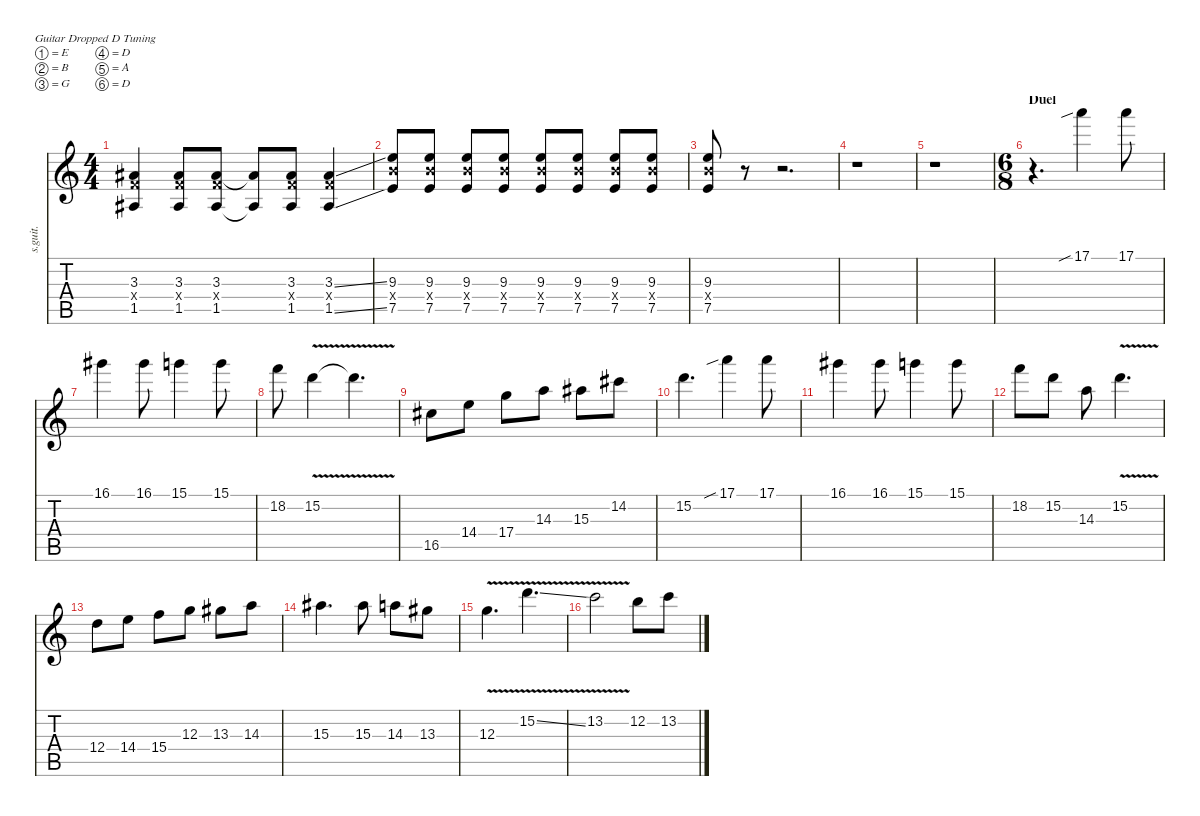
\defaultSystemsLayout 4
\hideDynamics
\bracketExtendMode nobrackets
\track ("Lead - Synyster Gates" "s.guit.") {instrument distortionguitar}
\staff {score tabs}
\tuning (E4 B3 G3 D3 A2 D2)
\ts (4 4)
\tempo (130 hide)
\clef g2
\ks c
(3.3{acc #} 3.4{x} 1.5{acc #}).4{lyrics (0 "") lyrics (1 "") lyrics (2 "") lyrics (3 "") lyrics (4 "") dy f} (3.3{acc #} 3.4{x} 1.5{acc #}).8{lyrics (0 "") lyrics (1 "") lyrics (2 "") lyrics (3 "") lyrics (4 "")} (3.3{acc #} 3.4{x} 1.5{acc #}).8{lyrics (0 "") lyrics (1 "") lyrics (2 "") lyrics (3 "") lyrics (4 "")} (3.3{t acc #} 1.5{t acc #}).8{lyrics (0 "") lyrics (1 "") lyrics (2 "") lyrics (3 "") lyrics (4 "")} (3.3{acc #} 3.4{x} 1.5{acc #}).8{lyrics (0 "") lyrics (1 "") lyrics (2 "") lyrics (3 "") lyrics (4 "")} (3.3{ss acc #} 3.4{x} 1.5{ss acc #}).4{lyrics (0 "") lyrics (1 "") lyrics (2 "") lyrics (3 "") lyrics (4 "")} |
(9.3 9.4{x} 7.5).8{lyrics (0 "") lyrics (1 "") lyrics (2 "") lyrics (3 "") lyrics (4 "")} (9.3 9.4{x} 7.5).8{lyrics (0 "") lyrics (1 "") lyrics (2 "") lyrics (3 "") lyrics (4 "")} (9.3 9.4{x} 7.5).8{lyrics (0 "") lyrics (1 "") lyrics (2 "") lyrics (3 "") lyrics (4 "")} (9.3 9.4{x} 7.5).8{lyrics (0 "") lyrics (1 "") lyrics (2 "") lyrics (3 "") lyrics (4 "")} (9.3 9.4{x} 7.5).8{lyrics (0 "") lyrics (1 "") lyrics (2 "") lyrics (3 "") lyrics (4 "")} (9.3 9.4{x} 7.5).8{lyrics (0 "") lyrics (1 "") lyrics (2 "") lyrics (3 "") lyrics (4 "")} (9.3 9.4{x} 7.5).8{lyrics (0 "") lyrics (1 "") lyrics (2 "") lyrics (3 "") lyrics (4 "")} (9.3 9.4{x} 7.5).8{lyrics (0 "") lyrics (1 "") lyrics (2 "") lyrics (3 "") lyrics (4 "")} |
(9.3 9.4{x} 7.5).8{lyrics (0 "") lyrics (1 "") lyrics (2 "") lyrics (3 "") lyrics (4 "")} r.8 r.2{d} |
r.1 |
r.1 |
\ts (6 8)
\beaming (8 2 2 2 2)
\section ("" "Duel")
r.4{d} 17.1{sib}.4{lyrics (0 "") lyrics (1 "") lyrics (2 "") lyrics (3 "") lyrics (4 "")} 17.1.8{lyrics (0 "") lyrics (1 "") lyrics (2 "") lyrics (3 "") lyrics (4 "")} |
16.1{acc #}.4{lyrics (0 "") lyrics (1 "") lyrics (2 "") lyrics (3 "") lyrics (4 "")} 16.1{acc #}.8{lyrics (0 "") lyrics (1 "") lyrics (2 "") lyrics (3 "") lyrics (4 "")} 15.1.4{lyrics (0 "") lyrics (1 "") lyrics (2 "") lyrics (3 "") lyrics (4 "")} 15.1.8{lyrics (0 "") lyrics (1 "") lyrics (2 "") lyrics (3 "") lyrics (4 "")} |
18.2.8{lyrics (0 "") lyrics (1 "") lyrics (2 "") lyrics (3 "") lyrics (4 "")} 15.2{v}.4{lyrics (0 "") lyrics (1 "") lyrics (2 "") lyrics (3 "") lyrics (4 "")} 15.2{v t}.4{d lyrics (0 "") lyrics (1 "") lyrics (2 "") lyrics (3 "") lyrics (4 "")} |
16.5{acc #}.8{lyrics (0 "") lyrics (1 "") lyrics (2 "") lyrics (3 "") lyrics (4 "")} 14.4.8{lyrics (0 "") lyrics (1 "") lyrics (2 "") lyrics (3 "") lyrics (4 "")} 17.4.8{lyrics (0 "") lyrics (1 "") lyrics (2 "") lyrics (3 "") lyrics (4 "")} 14.3.8{lyrics (0 "") lyrics (1 "") lyrics (2 "") lyrics (3 "") lyrics (4 "")} 15.3{acc #}.8{lyrics (0 "") lyrics (1 "") lyrics (2 "") lyrics (3 "") lyrics (4 "")} 14.2{acc #}.8{lyrics (0 "") lyrics (1 "") lyrics (2 "") lyrics (3 "") lyrics (4 "")} |
15.2.4{d lyrics (0 "") lyrics (1 "") lyrics (2 "") lyrics (3 "") lyrics (4 "")} 17.1{sib}.4{lyrics (0 "") lyrics (1 "") lyrics (2 "") lyrics (3 "") lyrics (4 "")} 17.1.8{lyrics (0 "") lyrics (1 "") lyrics (2 "") lyrics (3 "") lyrics (4 "")} |
16.1{acc #}.4{lyrics (0 "") lyrics (1 "") lyrics (2 "") lyrics (3 "") lyrics (4 "")} 16.1{acc #}.8{lyrics (0 "") lyrics (1 "") lyrics (2 "") lyrics (3 "") lyrics (4 "")} 15.1.4{lyrics (0 "") lyrics (1 "") lyrics (2 "") lyrics (3 "") lyrics (4 "")} 15.1.8{lyrics (0 "") lyrics (1 "") lyrics (2 "") lyrics (3 "") lyrics (4 "")} |
18.2.8{lyrics (0 "") lyrics (1 "") lyrics (2 "") lyrics (3 "") lyrics (4 "")} 15.2.8{lyrics (0 "") lyrics (1 "") lyrics (2 "") lyrics (3 "") lyrics (4 "")} 14.3.8{lyrics (0 "") lyrics (1 "") lyrics (2 "") lyrics (3 "") lyrics (4 "")} 15.2{v}.4{d lyrics (0 "") lyrics (1 "") lyrics (2 "") lyrics (3 "") lyrics (4 "")} |
12.4.8{lyrics (0 "") lyrics (1 "") lyrics (2 "") lyrics (3 "") lyrics (4 "")} 14.4.8{lyrics (0 "") lyrics (1 "") lyrics (2 "") lyrics (3 "") lyrics (4 "")} 15.4.8{lyrics (0 "") lyrics (1 "") lyrics (2 "") lyrics (3 "") lyrics (4 "")} 12.3.8{lyrics (0 "") lyrics (1 "") lyrics (2 "") lyrics (3 "") lyrics (4 "")} 13.3{acc #}.8{lyrics (0 "") lyrics (1 "") lyrics (2 "") lyrics (3 "") lyrics (4 "")} 14.3.8{lyrics (0 "") lyrics (1 "") lyrics (2 "") lyrics (3 "") lyrics (4 "")} |
15.3{acc #}.4{d lyrics (0 "") lyrics (1 "") lyrics (2 "") lyrics (3 "") lyrics (4 "")} 15.3{acc #}.8{lyrics (0 "") lyrics (1 "") lyrics (2 "") lyrics (3 "") lyrics (4 "")} 14.3.8{lyrics (0 "") lyrics (1 "") lyrics (2 "") lyrics (3 "") lyrics (4 "")} 13.3{acc #}.8{lyrics (0 "") lyrics (1 "") lyrics (2 "") lyrics (3 "") lyrics (4 "")} |
12.3{v}.4{d lyrics (0 "") lyrics (1 "") lyrics (2 "") lyrics (3 "") lyrics (4 "")} 15.2{v ss}.4{d lyrics (0 "") lyrics (1 "") lyrics (2 "") lyrics (3 "") lyrics (4 "")} |
13.2{v}.2{lyrics (0 "") lyrics (1 "") lyrics (2 "") lyrics (3 "") lyrics (4 "")} 12.2.8{lyrics (0 "") lyrics (1 "") lyrics (2 "") lyrics (3 "") lyrics (4 "")} 13.2.8{lyrics (0 "") lyrics (1 "") lyrics (2 "") lyrics (3 "") lyrics (4 "")}
